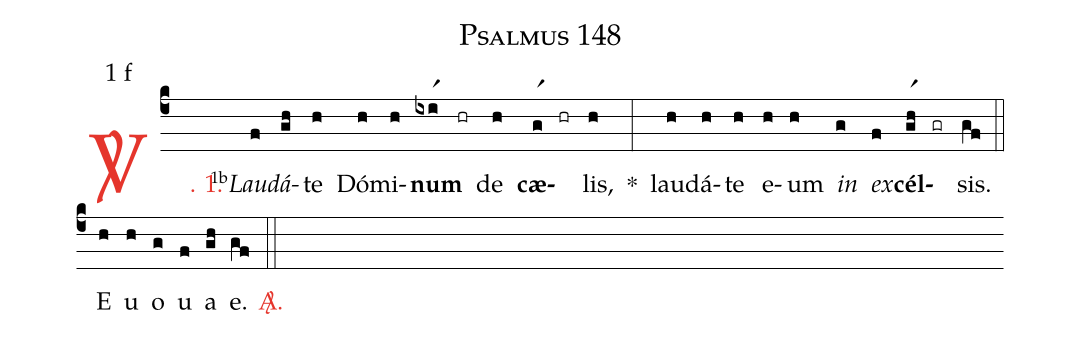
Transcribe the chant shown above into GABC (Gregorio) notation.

name: Psalmus 148;
mode: 1;
mode-differentia: f;
%%
(c4)

<c><sp>V/</sp>. 1.</c>() <v>\VSup{1b}</v><i>Lau</i>(f)<i>dá</i>(gh)te(h) Dó(h)mi(h)<b>num</b>(ixir1)(hr) de(h) <b>cæ</b>(gr1)(hr)lis,(h) *(:) lau(h)dá(h)te(h) e(h)um(h) <i>in</i>(g) <i>ex</i>(f)<b>cél</b>(gr1h)(gr)sis.(gf)

(::)

<eu>E(h) u(h) o(g) u(f) a(gh) e.</eu>(gf)

<c><sp>A/</sp>.</c>(::)
